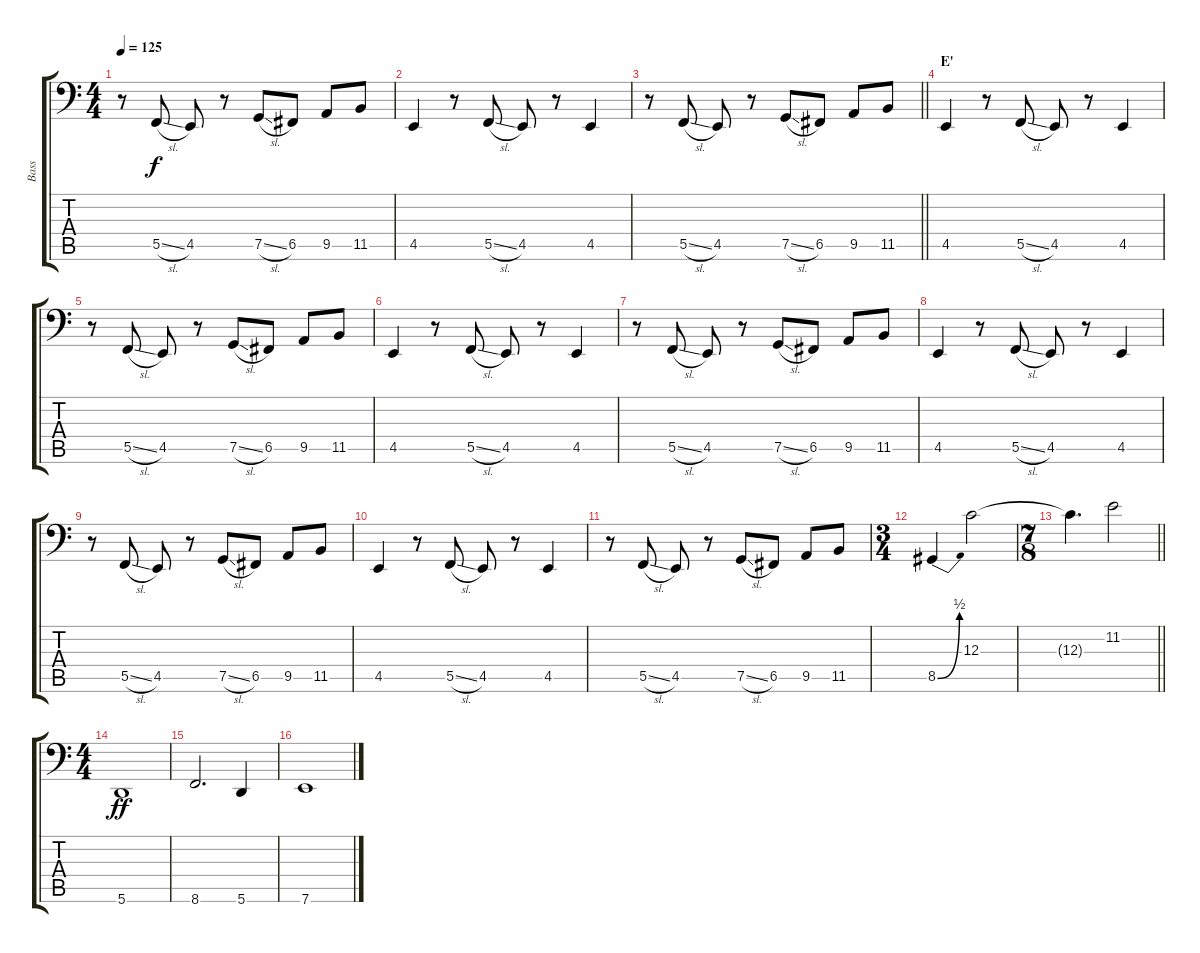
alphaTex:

\track ("Bass" "Bass") {instrument electricbasspick}
\staff {score tabs}
\tuning (Bb2 F2 C2 G1 C1 A0) {hide}
\ts (4 4)
\tempo 125
\clef f4
\ks c
r.8{dy f} 5.5{sl}.8 4.5.8 r.8 7.5{sl}.8 6.5.8 9.5.8 11.5.8 |
4.5.4 r.8 5.5{sl}.8 4.5.8 r.8 4.5.4 |
\barLineRight lightlight
r.8 5.5{sl}.8 4.5.8 r.8 7.5{sl}.8 6.5.8 9.5.8 11.5.8 |
\section ("" "E'")
4.5.4 r.8 5.5{sl}.8 4.5.8 r.8 4.5.4 |
r.8 5.5{sl}.8 4.5.8 r.8 7.5{sl}.8 6.5.8 9.5.8 11.5.8 |
4.5.4 r.8 5.5{sl}.8 4.5.8 r.8 4.5.4 |
r.8 5.5{sl}.8 4.5.8 r.8 7.5{sl}.8 6.5.8 9.5.8 11.5.8 |
4.5.4 r.8 5.5{sl}.8 4.5.8 r.8 4.5.4 |
r.8 5.5{sl}.8 4.5.8 r.8 7.5{sl}.8 6.5.8 9.5.8 11.5.8 |
4.5.4 r.8 5.5{sl}.8 4.5.8 r.8 4.5.4 |
r.8 5.5{sl}.8 4.5.8 r.8 7.5{sl}.8 6.5.8 9.5.8 11.5.8 |
\ts (3 4)
8.5{be (bend 0 0 60 2)}.4 12.3.2 |
\ts (7 8)
\barLineRight lightlight
12.3{t}.4{d} 11.2.2 |
\ts (4 4)
\section ("" "")
5.6.1{dy ff} |
8.6.2{d} 5.6.4 |
7.6.1
